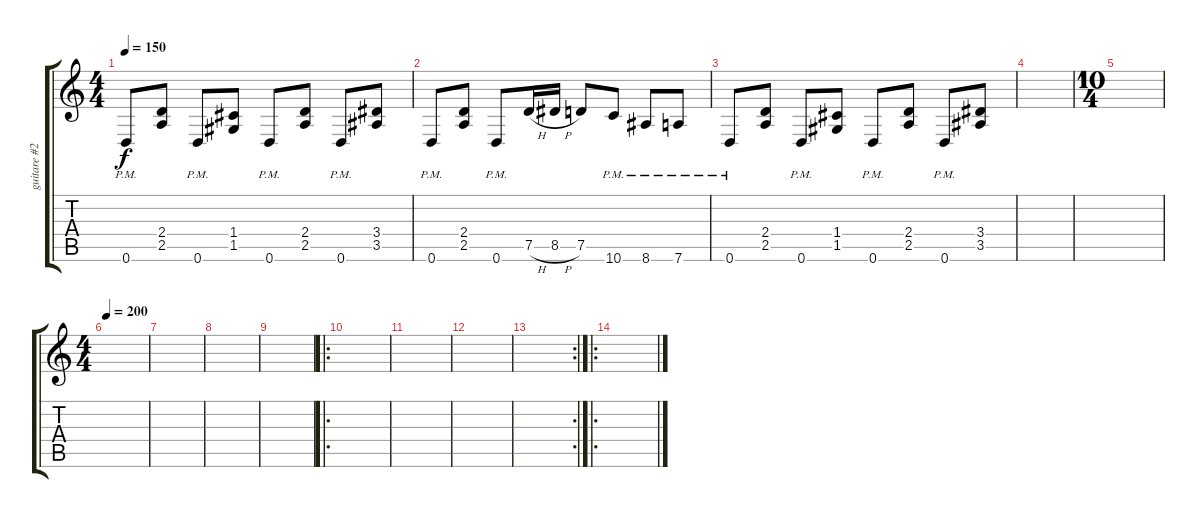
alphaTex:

\track ("guitare #2" "guitare #2") {instrument distortionguitar}
\staff {score tabs}
\tuning (D4 A3 F3 C3 G2 D2) {hide}
\ts (4 4)
\tempo 150
\clef g2
\ks c
0.6{pm}.8{dy f} (2.4 2.5).8 0.6{pm}.8 (1.4 1.5).8 0.6{pm}.8 (2.4 2.5).8 0.6{pm}.8 (3.4 3.5).8 |
0.6{pm}.8 (2.4 2.5).8 0.6{pm}.8 7.5{h}.16 8.5{h}.16 7.5.8 10.6{pm}.8 8.6{pm}.8 7.6{pm}.8 |
0.6{pm}.8 (2.4 2.5).8 0.6{pm}.8 (1.4 1.5).8 0.6{pm}.8 (2.4 2.5).8 0.6{pm}.8 (3.4 3.5).8 |
|
\ts (10 4)
|
\ts (4 4)
\tempo 200
|
|
|
|
\ro
|
|
|
\rc 2
|
\ro
